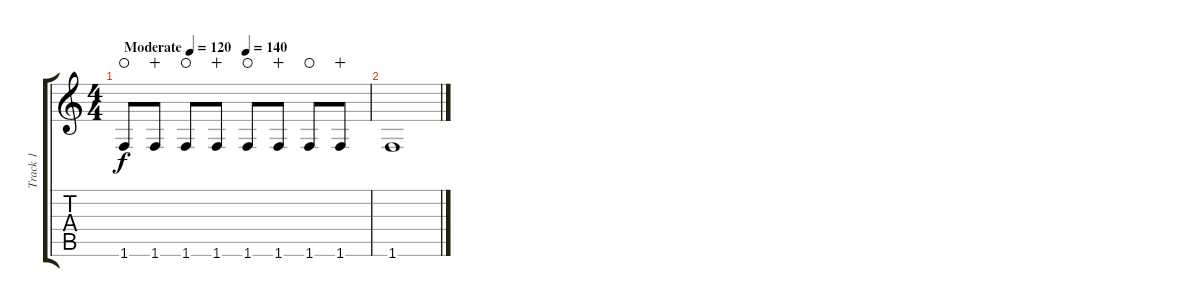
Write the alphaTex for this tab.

\track ("Track 1" "Track 1") {instrument acousticguitarsteel}
\staff {score tabs}
\tuning (E4 B3 G3 D3 A2 E2) {hide}
\ts (4 4)
\tempo (120 "Moderate")
\tempo (140 0.5)
\tempo (120 "Moderate")
\clef g2
\ks c
1.6.8{dy f instrument acousticguitarsteel waho} 1.6.8{wahc} 1.6.8{waho} 1.6.8{wahc} 1.6.8{waho} 1.6.8{wahc} 1.6.8{waho} 1.6.8{wahc} |
1.6.1
